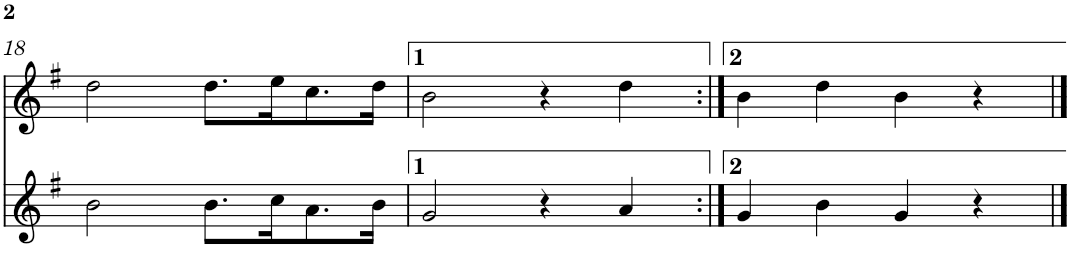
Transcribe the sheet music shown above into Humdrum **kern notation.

**kern	**kern
*part2	*part1
*staff2	*staff1
*I"Gralla 2	*I"Gralla 1
!!LO:PB:g=z
*clefG2	*clefG2
*k[f#]	*k[f#]
*M1/4	*M1/4
=18	=18
[4b\	[4dd\
4ryy	4ryy
8.b\L	8.dd\L
16cc\K	16ee\K
8.a\	8.cc\
16b\Jk	16dd\Jk
=19	=19
[4g/	[4b\
4b\]	4dd\]
4r	4r
4a/	4dd\
=20:|!	=20:|!
4g/	4b\
4g/]	4b\]
4b\	4dd\
4g/	4b\
4r	4r
==	==
*-	*-
